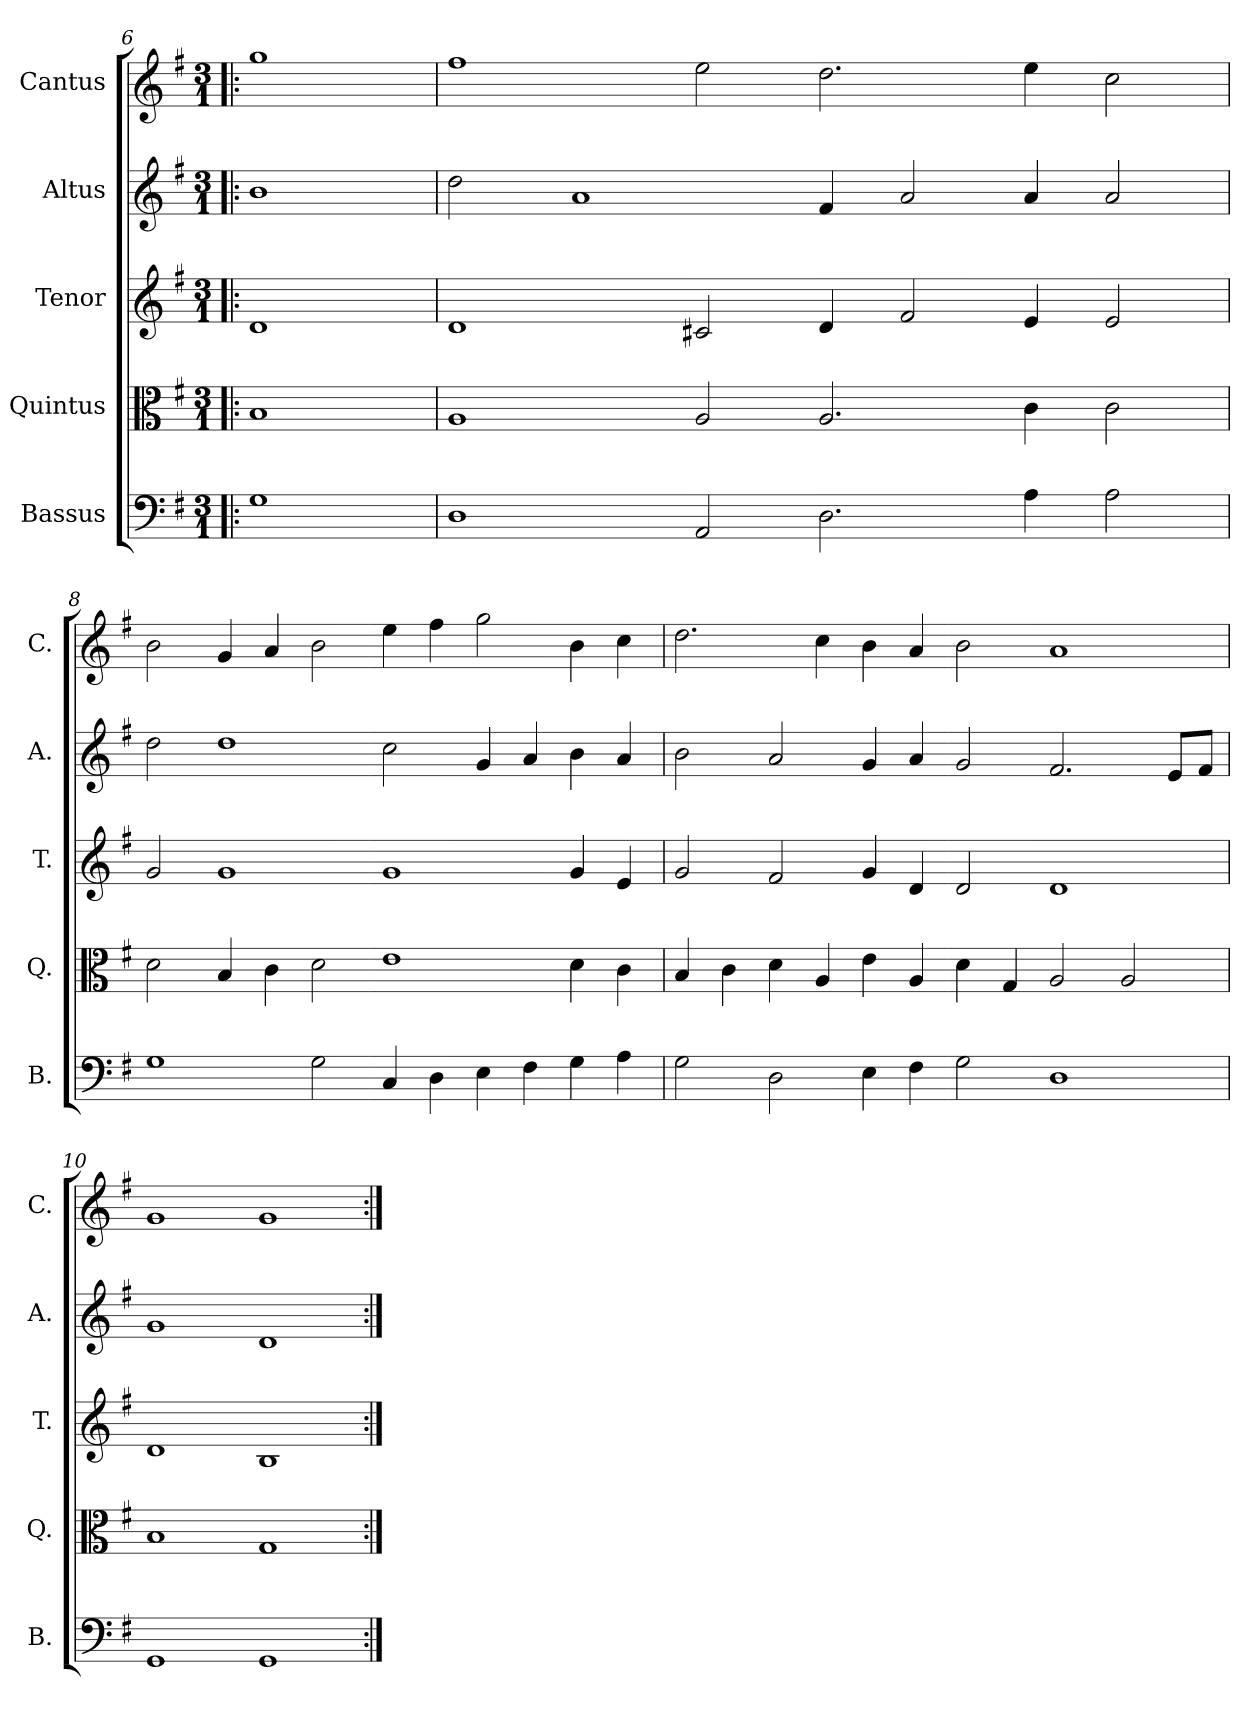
**kern	**kern	**kern	**kern	**kern
*part5	*part4	*part3	*part2	*part1
*staff5	*staff4	*staff3	*staff2	*staff1
*I"Bassus	*I"Quintus	*I"Tenor	*I"Altus	*I"Cantus
*I'B.	*I'Q.	*I'T.	*I'A.	*I'C.
*clefF4	*clefC3	*clefG2	*clefG2	*clefG2
*k[f#]	*k[f#]	*k[f#]	*k[f#]	*k[f#]
*G:	*G:	*G:	*G:	*G:
*M3/1	*M3/1	*M3/1	*M3/1	*M3/1
=6!|:	=6!|:	=6!|:	=6!|:	=6!|:
1G	1B	1d	1b	1gg
=7	=7	=7	=7	=7
1D	1A	1d	2dd\	1ff#
.	.	.	1a	.
2AA/	2A/	2c#X/	.	2ee\
2.D\	2.A/	4d/	4f#/	2.dd\
.	.	2f#/	2a/	.
4A\	4c\	4e/	4a/	4ee\
2A\	2c\	2e/	2a/	2cc\
=8	=8	=8	=8	=8
1G	2d\	2g/	2dd\	2b\
.	4B/	1g	1dd	4g/
.	4c\	.	.	4a/
2G\	2d\	.	.	2b\
4C/	1e	1g	2cc\	4ee\
4D\	.	.	.	4ff#\
4E\	.	.	4g/	2gg\
4F#\	.	.	4a/	.
4G\	4d\	4g/	4b\	4b\
4A\	4c\	4e/	4a/	4cc\
=9	=9	=9	=9	=9
2G\	4B/	2g/	2b\	2.dd\
.	4c\	.	.	.
2D\	4d\	2f#/	2a/	.
.	4A/	.	.	4cc\
4E\	4e\	4g/	4g/	4b\
4F#\	4A/	4d/	4a/	4a/
2G\	4d\	2d/	2g/	2b\
.	4G/	.	.	.
1D	2A/	1d	2.f#/	1a
.	2A/	.	.	.
.	.	.	8e/L	.
.	.	.	8f#/J	.
=10	=10	=10	=10	=10
1GG	1B	1d	1g	1g
1GG	1G	1B	1d	1g
=:|!	=:|!	=:|!	=:|!	=:|!
*-	*-	*-	*-	*-
